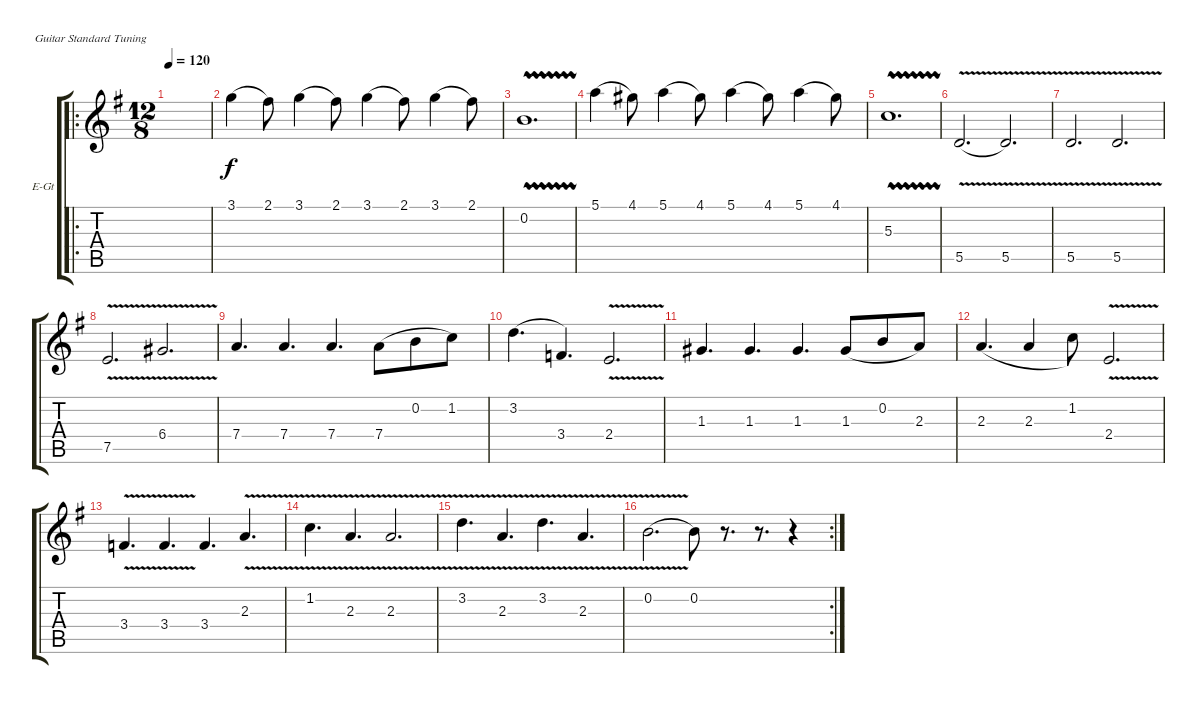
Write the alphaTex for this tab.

\defaultSystemsLayout 4
\bracketExtendMode groupsimilarinstruments
\firstSystemTrackNameOrientation horizontal
\otherSystemsTrackNameOrientation horizontal
\track ("Electric Guitar" "E-Gt") {instrument overdrivenguitar}
\staff {score tabs}
\tuning (E4 B3 G3 D3 A2 E2)
\ro
\ts (12 8)
\tempo 120
\clef g2
\scale
0.533835
\ks g
|
\scale
0.233083 3.1.4{legatoorigin} 2.1.8 3.1.4{legatoorigin} 2.1.8 3.1.4{legatoorigin} 2.1.8 3.1.4{legatoorigin} 2.1.8 |
\scale
0.233083 0.2{vw}.1{d} |
\scale
0.333333 5.1.4{legatoorigin} 4.1.8 5.1.4{legatoorigin} 4.1.8 5.1.4{legatoorigin} 4.1.8 5.1.4{legatoorigin} 4.1.8 |
\scale
0.333333 5.3{vw}.1{d} |
\scale
0.333333 5.5{v}.2{d legatoorigin} 5.5{v}.2{d} |
\scale
0.333333 5.5{v}.2{d} 5.5{v}.2{d} |
\scale
0.333333 7.5{v}.2{d} 6.4{v}.2{d} |
\scale
0.333333 7.4.4{d} 7.4.4{d} 7.4.4{d} 7.4.8{legatoorigin} 0.2.8{legatoorigin} 1.2.8 |
\scale
0.333333 3.2.4{d legatoorigin} 3.4.4{d} 2.4{v}.2{d} |
\scale
0.333333 1.3.4{d} 1.3.4{d} 1.3.4{d} 1.3.8{legatoorigin} 0.2.8{legatoorigin} 2.3.8 |
\scale
0.333333 2.3.4{d legatoorigin} 2.3.4{legatoorigin} 1.2.8 2.4{v}.2{d} |
\scale
0.333333 3.4{v}.4{d} 3.4{v}.4{d} 3.4.4{d} 2.3{v}.4{d} |
\scale
0.333333 1.2{v}.4{d} 2.3{v}.4{d} 2.3{v}.2{d} |
\scale
0.333333 3.2{v}.4{d} 2.3{v}.4{d} 3.2{v}.4{d} 2.3{v}.4{d} |
\rc 2
\scale
0.354167 0.2{v}.2{d legatoorigin} 0.2.8 r.8{d} r.8{d} r.4
